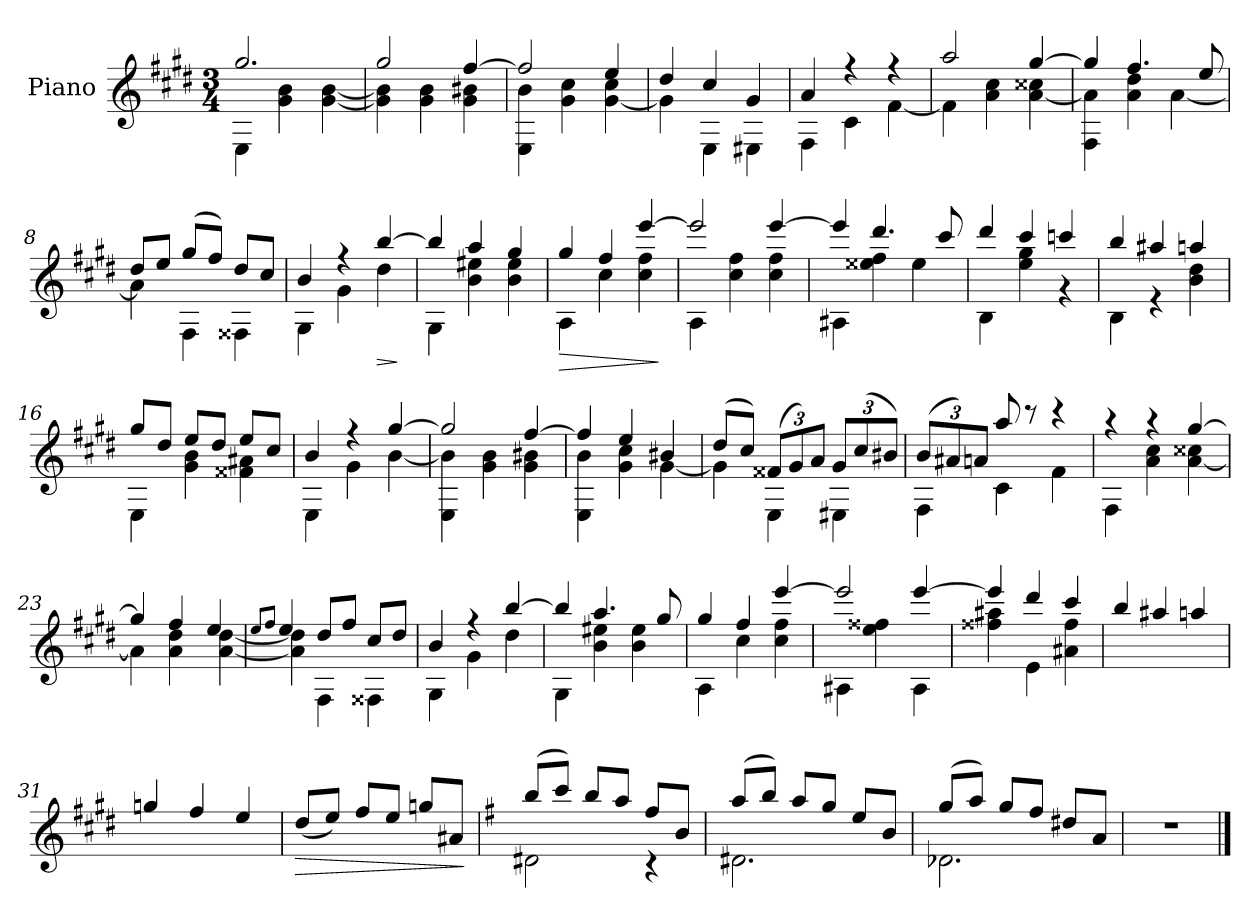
**kern	**dynam
*part1	*part1
*staff1	*staff1
*I"Piano	*
*I'Pno.	*
*clefG2	*
*k[f#c#g#d#]	*
*M3/4	*
=1	=1
*^	*
2.gg#/	4E\	.
.	4g#\ 4b\	.
.	[4g#\ [4b\	.
=2	=2	=2
2gg#/	4g#\] 4b\]	.
.	4g#\ 4b\	.
[4ff#/	4g#\ 4b#X\	.
=3	=3	=3
2ff#/]	4E\ 4b\	.
.	4g#\ 4cc#\	.
4ee/	[4g#\ 4cc#\	.
=4	=4	=4
4dd#/	4g#\]	.
4cc#/	4E\	.
4g#/	4E#X\	.
=5	=5	=5
4a/	4F#\	.
4r	4c#\	.
4r	[4f#\	.
=6	=6	=6
2aa/	4f#\]	.
.	4a\ 4cc#\	.
[4gg#/	[4a\ 4cc##X\	.
!!LO:LB:g=z	!!
=7	=7	=7
4gg#/]	4F#\ 4a\]	.
4.ff#/	4a\ 4dd#\	.
.	[4a\	.
8ee/	.	.
=8	=8	=8
8dd#/L	4a\]	.
8ee/J	.	.
(8gg#/L	4F#\	.
8ff#/J)	.	.
8dd#/L	4F##X\	.
8cc#/J	.	.
=9	=9	=9
4b/	4G#\	.
4r	4g#\	.
!	!	!LO:HP:b
[4bb/	4dd#\	>
*v	*v	*
.	]
=10	=10
*^	*
4bb/]	4G#\	.
4aa/	4b\ 4ee#X\	.
4gg#/	4b\ 4ee#\	.
=11	=11	=11
!	!	!LO:HP:b
4gg#/	4A\	>
4ff#/	4cc#\	.
[4eee/	4cc#\ 4ff#\	.
*v	*v	*
.	]
=12	=12
*^	*
2eee/]	4A\	.
.	4cc#\ 4ff#\	.
[4eee/	4cc#\ 4ff#\	.
!!LO:LB:g=z	!!
=13	=13	=13
4eee/]	4A#X\	.
4.ddd#/	4ee##X\ 4ff#\	.
.	4ee##\	.
8ccc#/	.	.
=14	=14	=14
4ddd#/	4B\	.
4ccc#/	4ee\ 4gg#\	.
4cccn/	4r	.
=15	=15	=15
4bb/	4B\	.
4aa#X/	4r	.
4aan/	4b\ 4dd#\	.
=16	=16	=16
8gg#/L	4E\	.
8dd#/J	.	.
8ee/L	4g#\ 4b\	.
8dd#/J	.	.
8ee/L	4f##X\ 4a#X\	.
8cc#/J	.	.
=17	=17	=17
4b/	4E\	.
4r	4g#\	.
[4gg#/	[4b\	.
!!LO:LB:g=z	!!
=18	=18	=18
2gg#/]	4E\ 4b\]	.
.	4g#\ 4b\	.
[4ff#/	4g#\ 4b#X\	.
=19	=19	=19
4ff#/]	4E\ 4b\	.
4ee/	4g#\ 4cc#\	.
4b#X/	[4g#\	.
=20	=20	=20
(8dd#/L	4g#\]	.
8cc#/J)	.	.
*Xbrackettup	*	*
(12f##X/L	4E\	.
12g#/)	.	.
12a/J	.	.
12g#/L	4E#X\	.
(12cc#/	.	.
12b#X/J)	.	.
=21	=21	=21
(12b/L	4F#\	.
12a#X/)	.	.
12an/J	.	.
8aa/	4c#\	.
8r	.	.
4r	4f#\	.
=22	=22	=22
4r	4F#\	.
4r	4a\ 4cc#\	.
[4gg#/	[4a\ 4cc##X\	.
!!LO:LB:g=z	!!
=23	=23	=23
4gg#/]	4a\]	.
4ff#/	4a\ 4dd#\	.
4ee/	[4a\ [4dd#\	.
=24	=24	=24
8qee/L	.	.
8qff#/J	.	.
4ee/	4a\] 4dd#\]	.
8dd#/L	4F#\	.
8ff#/J	.	.
8cc#/L	4F##X\	.
8dd#/J	.	.
=25	=25	=25
4b/	4G#\	.
4r	4g#\	.
[4bb/	4dd#\	.
=26	=26	=26
4bb/]	4G#\	.
4.aa/	4b\ 4ee#X\	.
.	4b\ 4ee#\	.
8gg#/	.	.
=27	=27	=27
4gg#/	4A\	.
4ff#/	4cc#\	.
[4eee/	4cc#\ 4ff#\	.
=28	=28	=28
2eee/]	4A#X\	.
.	4ee\ 4ff##X\	.
[4eee/	4A#\	.
!!LO:LB:g=z	!!
=29	=29	=29
4eee/]	4ff##X\ 4aa#X\	.
4ddd#/	4e\	.
4ccc#/	4a#X\ 4ff##\	.
*v	*v	*
=30	=30
4bb/	.
4aa#X/	.
4aan/	.
=31	=31
4ggn/	.
4ff#/	.
4ee/	.
=32	=32
!	!LO:HP:b
(8dd#/L	>
8ee/J)	.
8ff#/L	.
8ee/J	.
8ggn/L	.
8a#X/J	.
.	]
=33	=33
*k[f#]	*
*^	*
(8bb/L	2d#X\	.
8ccc/J)	.	.
8bb/L	.	.
8aa/J	.	.
8ff#/L	4r	.
8b/J	.	.
!!LO:LB:g=z	!!
=34	=34	=34
(8aa/L	2.d#X\	.
8bb/J)	.	.
8aa/L	.	.
8gg/J	.	.
8ee/L	.	.
8b/J	.	.
=35	=35	=35
(8gg/L	2.d-X\	.
8aa/J)	.	.
8gg/L	.	.
8ff#/J	.	.
8dd#X/L	.	.
8a/J	.	.
*v	*v	*
=36	=36
2.r	.
==	==
*-	*-
